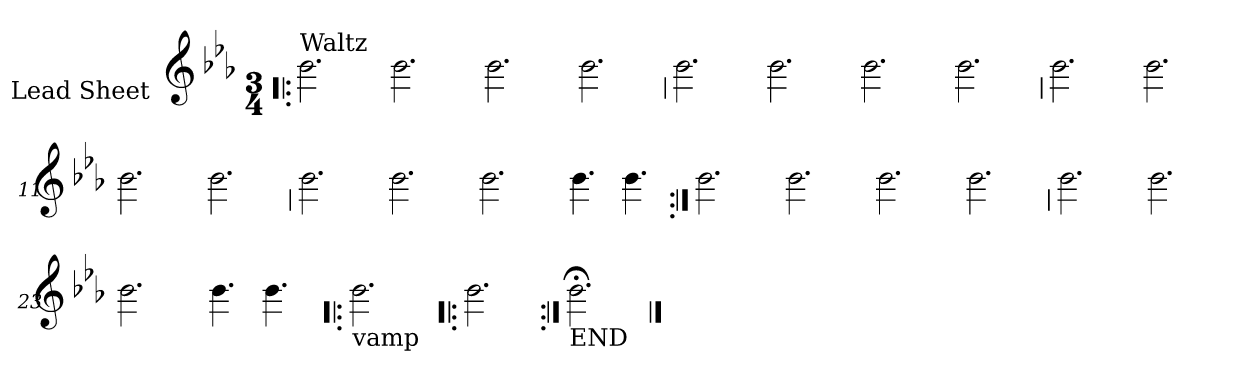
**kern
*part1
*staff1
*I"Lead Sheet
*stria0
*clefG2
*k[b-e-a-]
*E-:
*M3/4
=1!|:
!LO:TX:a:t=Waltz
2.b-
=2-
2.b-
=3-
2.b-
=4-
2.b-
!!LO:LB:g=z
=5
2.b-
=6-
2.b-
=7-
2.b-
=8-
2.b-
!!LO:LB:g=z
=9
2.b-
=10-
2.b-
=11-
2.b-
=12-
2.b-
!!LO:LB:g=z
=13
2.b-
=14-
2.b-
=15-
2.b-
=16-
4.b-
4.b-
!!LO:LB:g=z
=17:|!
2.b-
=18-
2.b-
=19-
2.b-
=20-
2.b-
!!LO:LB:g=z
=21
2.b-
=22-
2.b-
=23-
2.b-
=24-
4.b-
4.b-
=25|!:
!LO:TX:b:t=vamp
2.b-
=26-
2.b-
=27:|!
!LO:TX:b:t=END
2.b-;
==
*-
